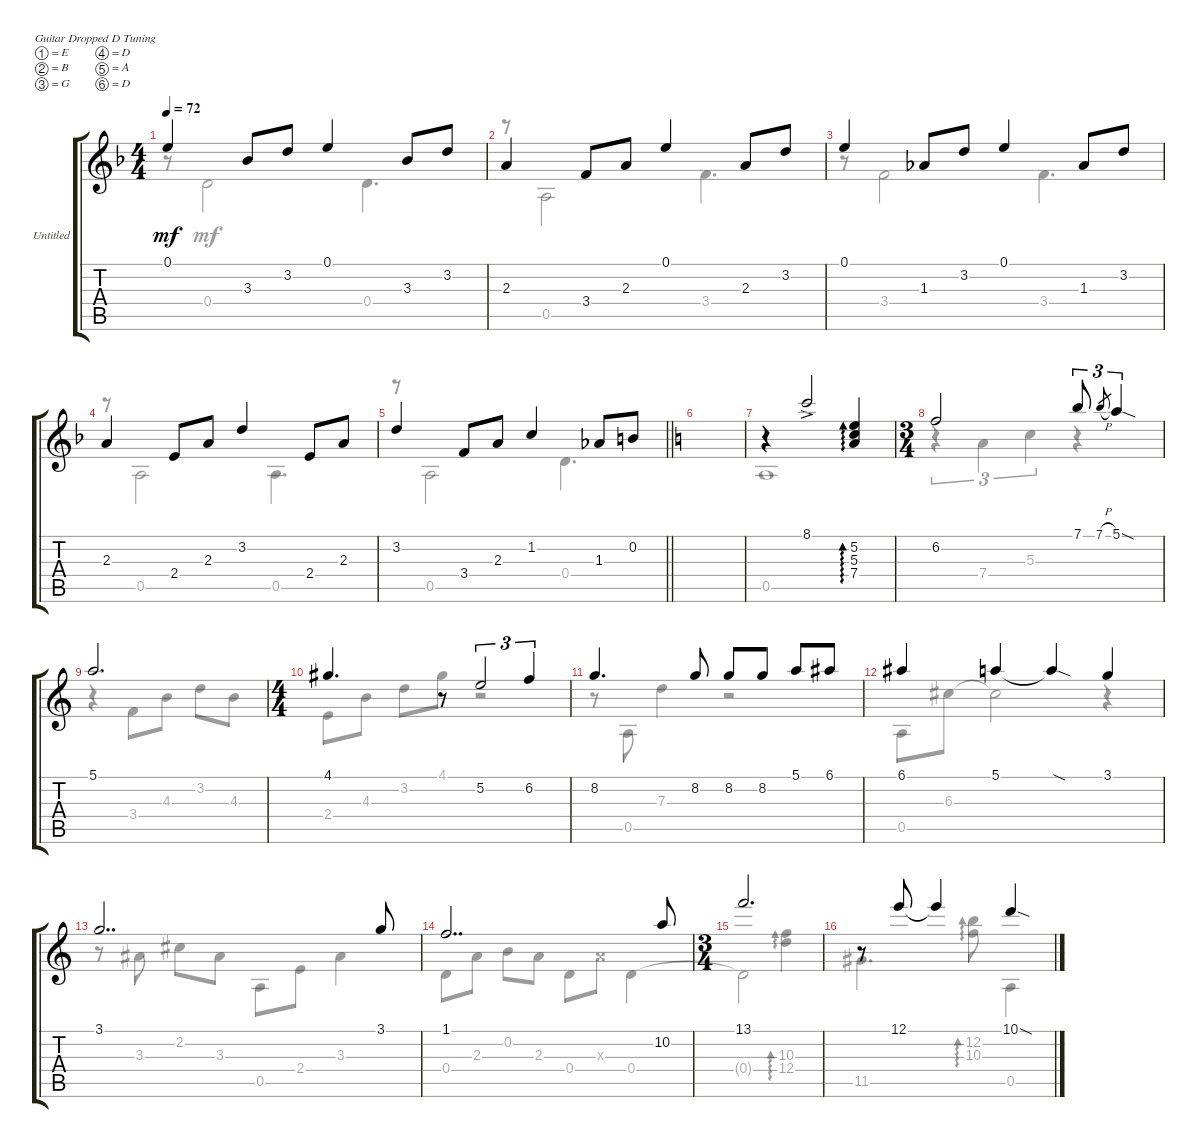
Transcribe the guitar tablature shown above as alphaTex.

\bracketExtendMode groupsimilarinstruments
\firstSystemTrackNameOrientation horizontal
\otherSystemsTrackNameOrientation horizontal
\track ("Untitled" "Untitled") {instrument acousticguitarnylon}
\staff {score tabs}
\tuning (E4 B3 G3 D3 A2 D2)
\voice
\ts (4 4)
\tempo 72
\clef g2
\ks dminor
0.1.4{dy mf} 3.3.8 3.2.8 0.1.4 3.3.8 3.2.8 |
2.3.4 3.4.8 2.3.8 0.1.4 2.3.8 3.2.8 |
0.1.4 1.3.8 3.2.8 0.1.4 1.3.8 3.2.8 |
2.3.4 2.4.8 2.3.8 3.2.4 2.4.8 2.3.8 |
\barLineRight lightlight
3.2.4 3.4.8 2.3.8 1.2.4 1.3.8 0.2.8 |
\ks aminor
|
r.4 8.1{ac}.2 (5.2 5.3 7.4).4{ad 0} |
\ts (3 4)
6.2.2 7.1.8{tu (3 2)} 7.1{h}.8{gr} 5.1{sod}.4{tu (3 2)} |
5.1.2{d} |
\ts (4 4)
4.1.4{d} r.8 5.2.2{tu (3 2)} 6.2.4{tu (3 2)} |
8.2.4{d} 8.2.8 8.2.8 8.2.8 5.1.8 6.1.8 |
6.1.4 5.1.4 5.1{sod t}.4 3.1.4 |
3.1.2{dd} 3.1.8 |
1.1.2{dd} 10.2.8 |
\ts (3 4)
13.1.2{d} |
r.8 12.1.8 12.1{t}.4 10.1{sod}.4
\voice
\clef g2
\ottava regular
\simile none
\ks dminor
r.8{dy mf} 0.4.2 0.4.4{d} |
r.8 0.5.2 3.4.4{d} |
r.8 3.4.2 3.4.4{d} |
r.8 0.5.2 0.5.4{d} |
\barLineRight lightlight
r.8 0.5.2 0.4.4{d} |
\ks aminor
|
0.5.1 |
r.4{tu (3 2)} 7.4.4{tu (3 2)} 5.3.4{tu (3 2)} r.4 |
r.4 3.4.8 4.3.8 3.2.8 4.3.8 |
2.4.8 4.3.8 3.2.8 4.1.8 r.2 |
r.8 0.5.8 7.3.4 r.2 |
0.5.8 6.3.8 6.3{t}.2 r.4 |
r.8 3.3.8 2.2.8 3.3.8 0.5.8 2.4.8 3.3.4 |
0.4.8 2.3.8 0.2.8 2.3.8 0.4.8 2.3{x}.8 0.4.4 |
0.4{t}.2 (10.3 12.4).4{ad 0} |
11.5.4{d} (12.2 10.3).8{ad 0} 0.5.4
